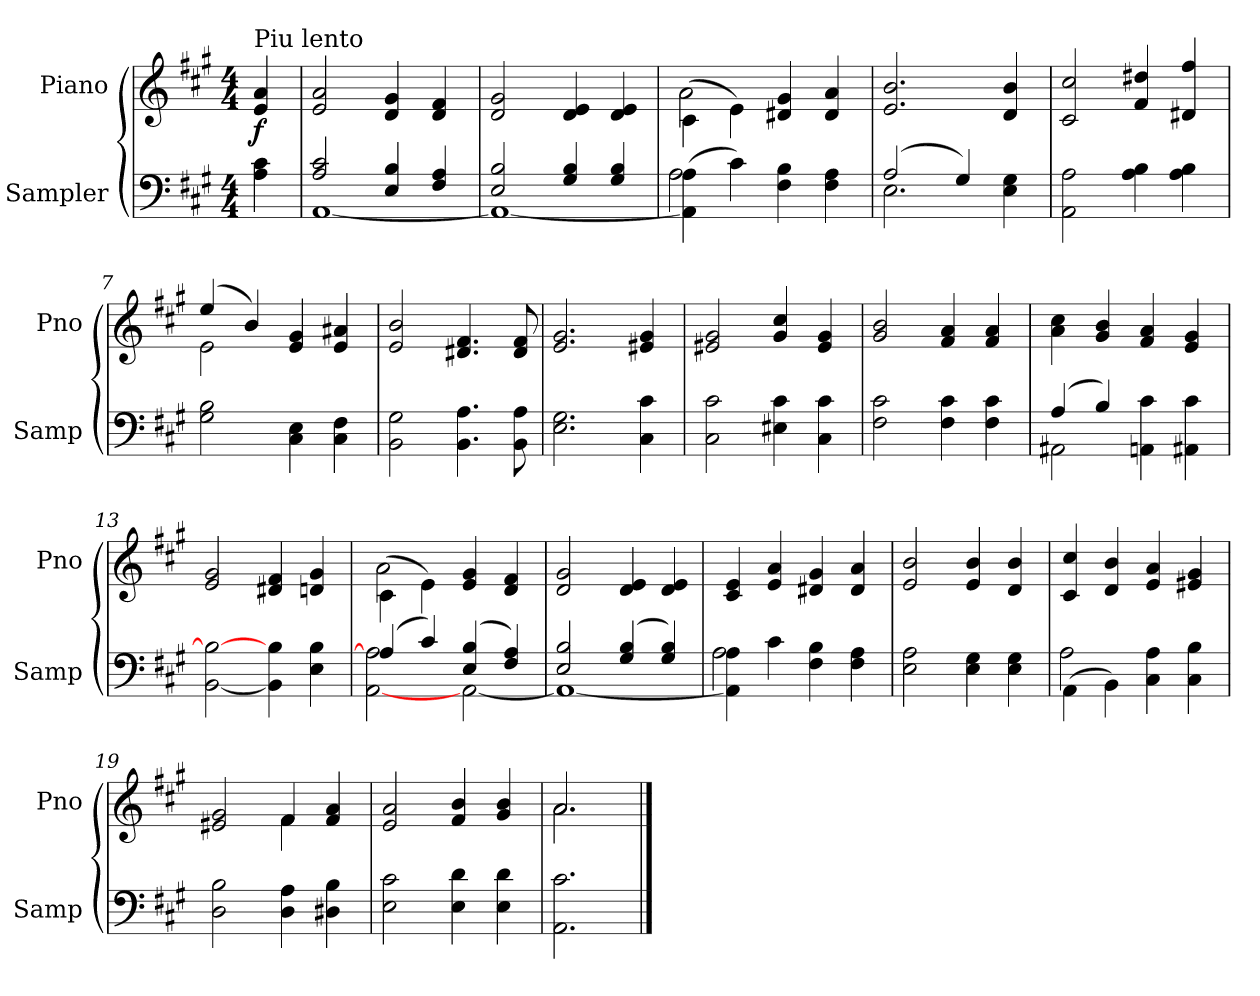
**kern	**kern	**dynam
*part2	*part1	*part1
*staff2	*staff1	*staff1
*I"Sampler	*I"Piano	*
*I'Samp	*I'Pno	*
*clefF4	*clefG2	*
*k[f#c#g#]	*k[f#c#g#]	*
*A:	*A:	*
*M4/4	*M4/4	*
=1	=1	=1
!	!LO:TX:t=Piu lento	!
4A 4c#	4e 4a	f
=2	=2	=2
*^	*	*
2A/ 2c#/	[1AA	2e 2a	.
4E/ 4B/	.	4d 4g#	.
4F#/ 4A/	.	4d 4f#	.
=3	=3	=3	=3
2E/ 2B/	1AA_	2d 2g#	.
4G#/ 4B/	.	4d 4e	.
4G#/ 4B/	.	4d 4e	.
=4	=4	=4	=4
*	*	*^	*
(4AA\] 4A\	2A	(4c#\	2a	.
4c#\)	.	4e\)	.	.
4F# 4B	2ryy	4d#X 4g#	2ryy	.
4F# 4A	.	4d# 4a	.	.
*	*	*v	*v	*
=5	=5	=5	=5
(2A/	2.E	2.e 2.b	.
4G#/)	.	.	.
4E 4G#	4ryy	4d 4b	.
*v	*v	*	*
=6	=6	=6
2AA 2A	2c# 2cc#	.
4A 4B	4f# 4dd#X	.
4A 4B	4d#X 4ff#	.
=7	=7	=7
*	*^	*
2G# 2B	(4ee/	2e	.
.	4b/)	.	.
4C# 4E	4e 4g#	2ryy	.
4C# 4F#	4e 4a#X	.	.
*	*v	*v	*
=8	=8	=8
2BB 2G#	2e 2b	.
4.BB 4.A	4.d#X 4.f#	.
8BB 8A	8d# 8f#	.
=9	=9	=9
2.E 2.G#	2.e 2.g#	.
4C# 4c#	4e#X 4g#	.
=10	=10	=10
2C# 2c#	2e#X 2g#	.
4E#X 4c#	4g# 4cc#	.
4C# 4c#	4e# 4g#	.
=11	=11	=11
2F# 2c#	2g# 2b	.
4F# 4c#	4f# 4a	.
4F# 4c#	4f# 4a	.
=12	=12	=12
*^	*	*
(4A/	2AA#	4a 4cc#	.
4B/)	.	4g# 4b	.
4AA 4c#	2ryy	4f# 4a	.
4AA#X 4c#	.	4e 4g#	.
*v	*v	*	*
=13	=13	=13
[2BB 2B_	2e 2g#	.
4BB] 4B	4d#X 4f#	.
4E 4B	4dn 4g#	.
=14	=14	=14
*^	*^	*
(4A/	[2AA 2A]	(4c#\	2a	.
4c#/)	.	4e\)	.	.
(4E/ 4B/	[2AA	4e 4g#	2ryy	.
4F#/ 4A/)	.	4d 4f#	.	.
*	*	*v	*v	*
=15	=15	=15	=15
2E/ 2B/	1AA_	2d 2g#	.
(4G#/ 4B/	.	4d 4e	.
4G#/ 4B/)	.	4d 4e	.
=16	=16	=16	=16
4AA\] 4A\	2A	4c# 4e	.
4c#\	.	4e 4a	.
4F# 4B	2ryy	4d#X 4g#	.
4F# 4A	.	4d# 4a	.
*v	*v	*	*
=17	=17	=17
2E 2A	2e 2b	.
4E 4G#	4e 4b	.
4E 4G#	4d 4b	.
=18	=18	=18
*^	*	*
(4AA\	2A	4c# 4cc#	.
4BB\)	.	4d 4b	.
4C# 4A	2ryy	4e 4a	.
4C# 4B	.	4e#X 4g#	.
*v	*v	*	*
=19	=19	=19
*	*^	*
2D 2B	2e#X 2g#	2ryy	.
4D 4A	4f#/	4f#	.
4D#X 4B	4f# 4a	4ryy	.
*	*v	*v	*
=20	=20	=20
2E 2c#	2e 2a	.
4E 4d	4f# 4b	.
4E 4d	4g# 4b	.
=21	=21	=21
*	*^	*
2.AA 2.c#	2.a/	2.a	.
*	*v	*v	*
==	==	==
*-	*-	*-
